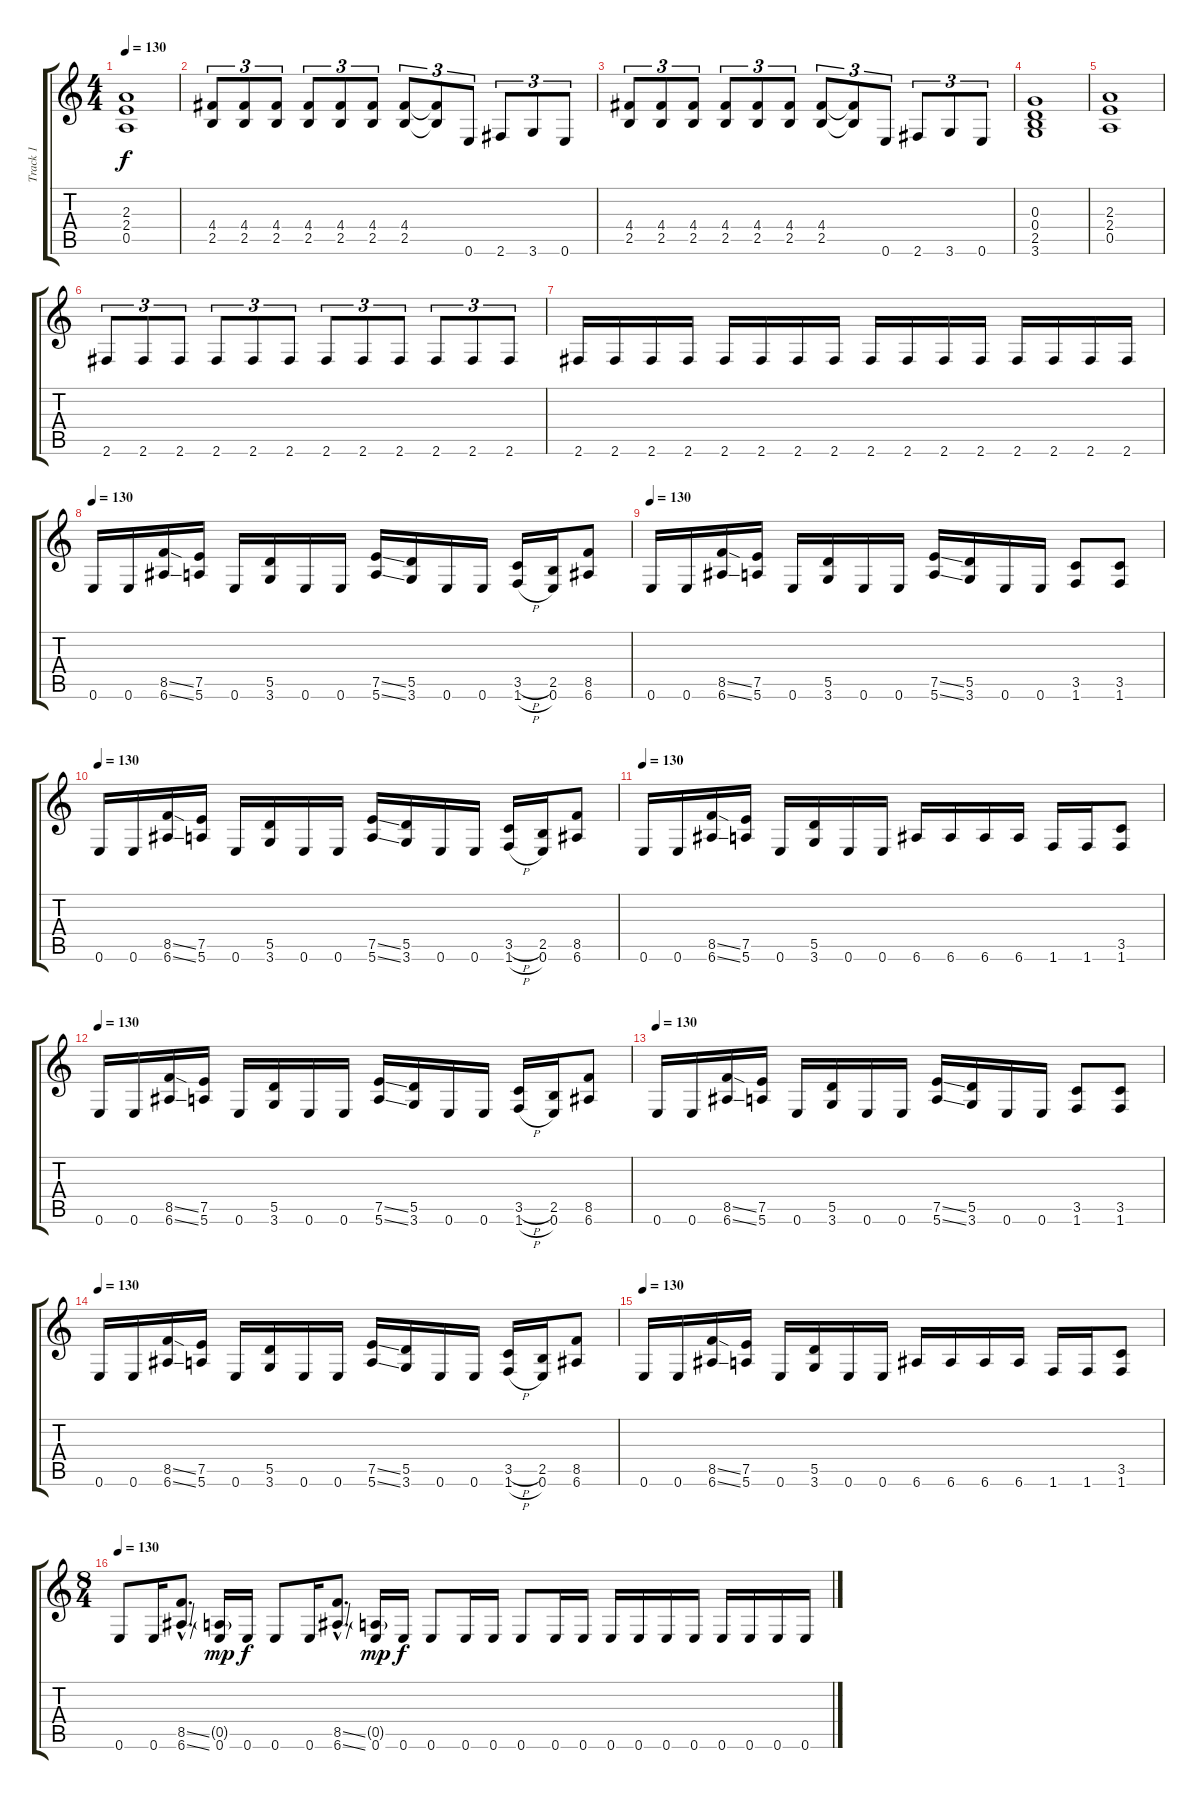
\track ("Track 1" "Track 1") {instrument distortionguitar}
\staff {score tabs}
\tuning (E4 B3 G3 D3 A2 E2) {hide}
\ts (4 4)
\tempo 130
\clef g2
\ks c
(2.3 2.4 0.5).1{dy f} |
(4.4 2.5).8{tu (3 2)} (4.4 2.5).8{tu (3 2)} (4.4 2.5).8{tu (3 2)} (4.4 2.5).8{tu (3 2)} (4.4 2.5).8{tu (3 2)} (4.4 2.5).8{tu (3 2)} (4.4 2.5).8{tu (3 2)} (4.4{t} 2.5{t}).8{tu (3 2)} 0.6.8{tu (3 2)} 2.6.8{tu (3 2)} 3.6.8{tu (3 2)} 0.6.8{tu (3 2)} |
(4.4 2.5).8{tu (3 2)} (4.4 2.5).8{tu (3 2)} (4.4 2.5).8{tu (3 2)} (4.4 2.5).8{tu (3 2)} (4.4 2.5).8{tu (3 2)} (4.4 2.5).8{tu (3 2)} (4.4 2.5).8{tu (3 2)} (4.4{t} 2.5{t}).8{tu (3 2)} 0.6.8{tu (3 2)} 2.6.8{tu (3 2)} 3.6.8{tu (3 2)} 0.6.8{tu (3 2)} |
(0.3 0.4 2.5 3.6).1 |
(2.3 2.4 0.5).1 |
2.6.8{tu (3 2)} 2.6.8{tu (3 2)} 2.6.8{tu (3 2)} 2.6.8{tu (3 2)} 2.6.8{tu (3 2)} 2.6.8{tu (3 2)} 2.6.8{tu (3 2)} 2.6.8{tu (3 2)} 2.6.8{tu (3 2)} 2.6.8{tu (3 2)} 2.6.8{tu (3 2)} 2.6.8{tu (3 2)} |
2.6.16 2.6.16 2.6.16 2.6.16 2.6.16 2.6.16 2.6.16 2.6.16 2.6.16 2.6.16 2.6.16 2.6.16 2.6.16 2.6.16 2.6.16 2.6.16 |
\tempo 130
0.6.16 0.6.16 (8.5{ss} 6.6{ss}).16 (7.5 5.6).16 0.6.16 (5.5 3.6).16 0.6.16 0.6.16 (7.5{ss} 5.6{ss}).16 (5.5 3.6).16 0.6.16 0.6.16 (3.5{h} 1.6{h}).16 (2.5 0.6).16 (8.5 6.6).8 |
\tempo 130
0.6.16 0.6.16 (8.5{ss} 6.6{ss}).16 (7.5 5.6).16 0.6.16 (5.5 3.6).16 0.6.16 0.6.16 (7.5{ss} 5.6{ss}).16 (5.5 3.6).16 0.6.16 0.6.16 (3.5 1.6).8 (3.5 1.6).8 |
\tempo 130
0.6.16 0.6.16 (8.5{ss} 6.6{ss}).16 (7.5 5.6).16 0.6.16 (5.5 3.6).16 0.6.16 0.6.16 (7.5{ss} 5.6{ss}).16 (5.5 3.6).16 0.6.16 0.6.16 (3.5{h} 1.6{h}).16 (2.5 0.6).16 (8.5 6.6).8 |
\tempo 130
0.6.16 0.6.16 (8.5{ss} 6.6{ss}).16 (7.5 5.6).16 0.6.16 (5.5 3.6).16 0.6.16 0.6.16 6.6.16 6.6.16 6.6.16 6.6.16 1.6.16 1.6.16 (3.5 1.6).8 |
\tempo 130
0.6.16 0.6.16 (8.5{ss} 6.6{ss}).16 (7.5 5.6).16 0.6.16 (5.5 3.6).16 0.6.16 0.6.16 (7.5{ss} 5.6{ss}).16 (5.5 3.6).16 0.6.16 0.6.16 (3.5{h} 1.6{h}).16 (2.5 0.6).16 (8.5 6.6).8 |
\tempo 130
0.6.16 0.6.16 (8.5{ss} 6.6{ss}).16 (7.5 5.6).16 0.6.16 (5.5 3.6).16 0.6.16 0.6.16 (7.5{ss} 5.6{ss}).16 (5.5 3.6).16 0.6.16 0.6.16 (3.5 1.6).8 (3.5 1.6).8 |
\tempo 130
0.6.16 0.6.16 (8.5{ss} 6.6{ss}).16 (7.5 5.6).16 0.6.16 (5.5 3.6).16 0.6.16 0.6.16 (7.5{ss} 5.6{ss}).16 (5.5 3.6).16 0.6.16 0.6.16 (3.5{h} 1.6{h}).16 (2.5 0.6).16 (8.5 6.6).8 |
\tempo 130
0.6.16 0.6.16 (8.5{ss} 6.6{ss}).16 (7.5 5.6).16 0.6.16 (5.5 3.6).16 0.6.16 0.6.16 6.6.16 6.6.16 6.6.16 6.6.16 1.6.16 1.6.16 (3.5 1.6).8 |
\ts (8 4)
\tempo 130
0.6.8 0.6.16 (8.5{ss hac} 6.6{ss hac}).8{d} (0.5{g} 0.6).16{dy mp} 0.6.16{dy f} 0.6.8 0.6.16 (8.5{ss hac} 6.6{ss hac}).8{d} (0.5{g} 0.6).16{dy mp} 0.6.16{dy f} 0.6.8 0.6.16 0.6.16 0.6.8 0.6.16 0.6.16 0.6.16 0.6.16 0.6.16 0.6.16 0.6.16 0.6.16 0.6.16 0.6.16
